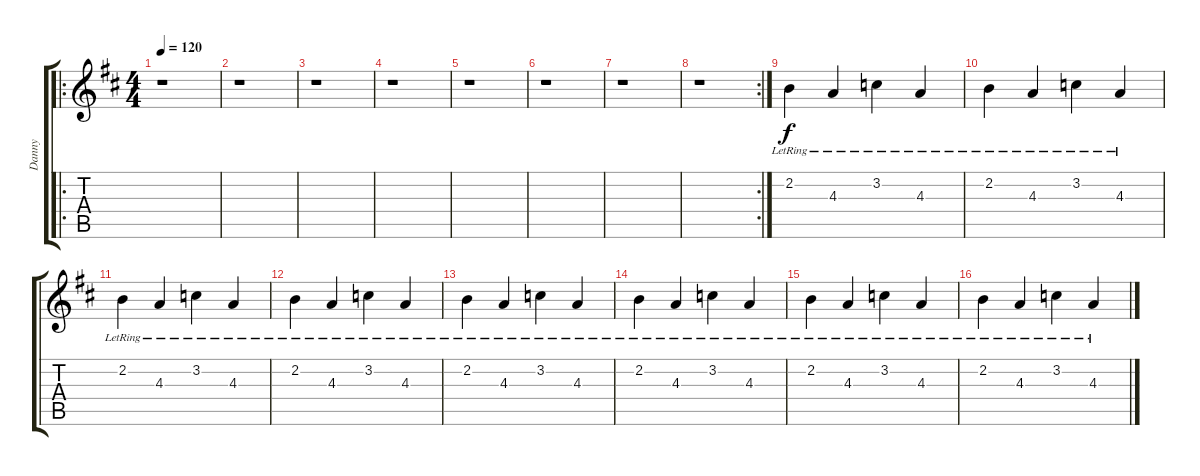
\track ("Danny" "Danny") {instrument electricguitarclean}
\staff {score tabs}
\tuning (D4 A3 F3 C3 G2 D2) {hide}
\ro
\ts (4 4)
\tempo 120
\clef g2
\ks d
r.1{dy f instrument electricguitarclean} |
r.1 |
r.1 |
r.1 |
r.1 |
r.1 |
r.1 |
\rc 2
r.1 |
2.2{lr}.4 4.3{lr}.4 3.2{lr}.4 4.3{lr}.4 |
2.2{lr}.4 4.3{lr}.4 3.2{lr}.4 4.3{lr}.4 |
2.2{lr}.4 4.3{lr}.4 3.2{lr}.4 4.3{lr}.4 |
2.2{lr}.4 4.3{lr}.4 3.2{lr}.4 4.3{lr}.4 |
2.2{lr}.4 4.3{lr}.4 3.2{lr}.4 4.3{lr}.4 |
2.2{lr}.4 4.3{lr}.4 3.2{lr}.4 4.3{lr}.4 |
2.2{lr}.4 4.3{lr}.4 3.2{lr}.4 4.3{lr}.4 |
2.2{lr}.4 4.3{lr}.4 3.2{lr}.4 4.3{lr}.4
